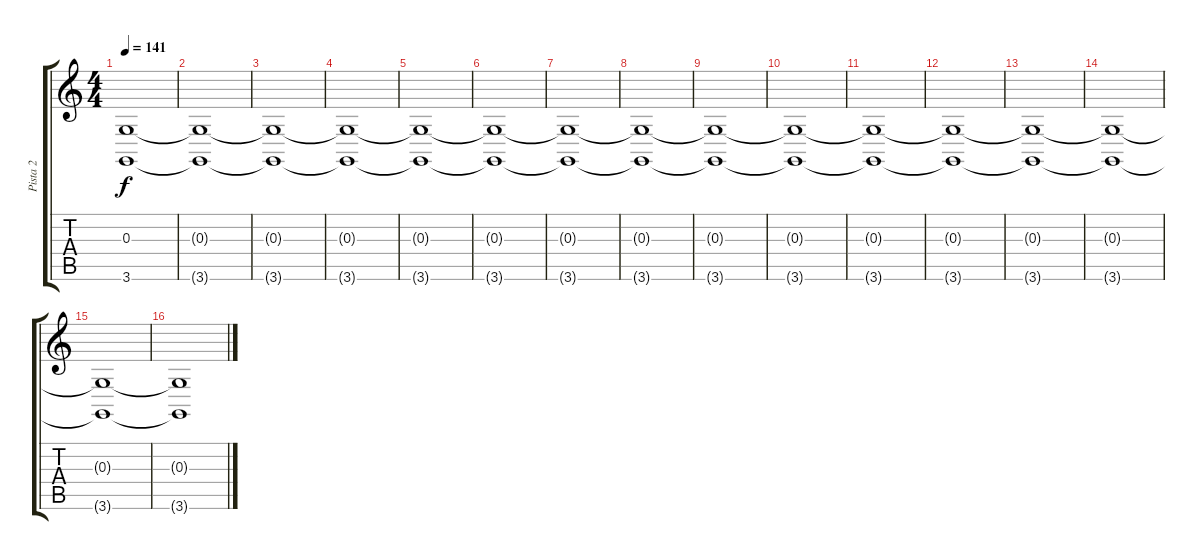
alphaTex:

\track ("Pista 2" "Pista 2") {instrument pad2warm}
\staff {score tabs}
\tuning (E4 B3 G3 D3 A2 E2) {hide}
\ts (4 4)
\tempo 141
\clef g2
\ks c
(0.3{t} 3.6{t}).1{dy f} |
(0.3{t} 3.6{t}).1 |
(0.3{t} 3.6{t}).1 |
(0.3{t} 3.6{t}).1 |
(0.3{t} 3.6{t}).1 |
(0.3{t} 3.6{t}).1 |
(0.3{t} 3.6{t}).1 |
(0.3{t} 3.6{t}).1 |
(0.3{t} 3.6{t}).1 |
(0.3{t} 3.6{t}).1 |
(0.3{t} 3.6{t}).1 |
(0.3{t} 3.6{t}).1 |
(0.3{t} 3.6{t}).1 |
(0.3{t} 3.6{t}).1 |
(0.3{t} 3.6{t}).1 |
(0.3{t} 3.6{t}).1
